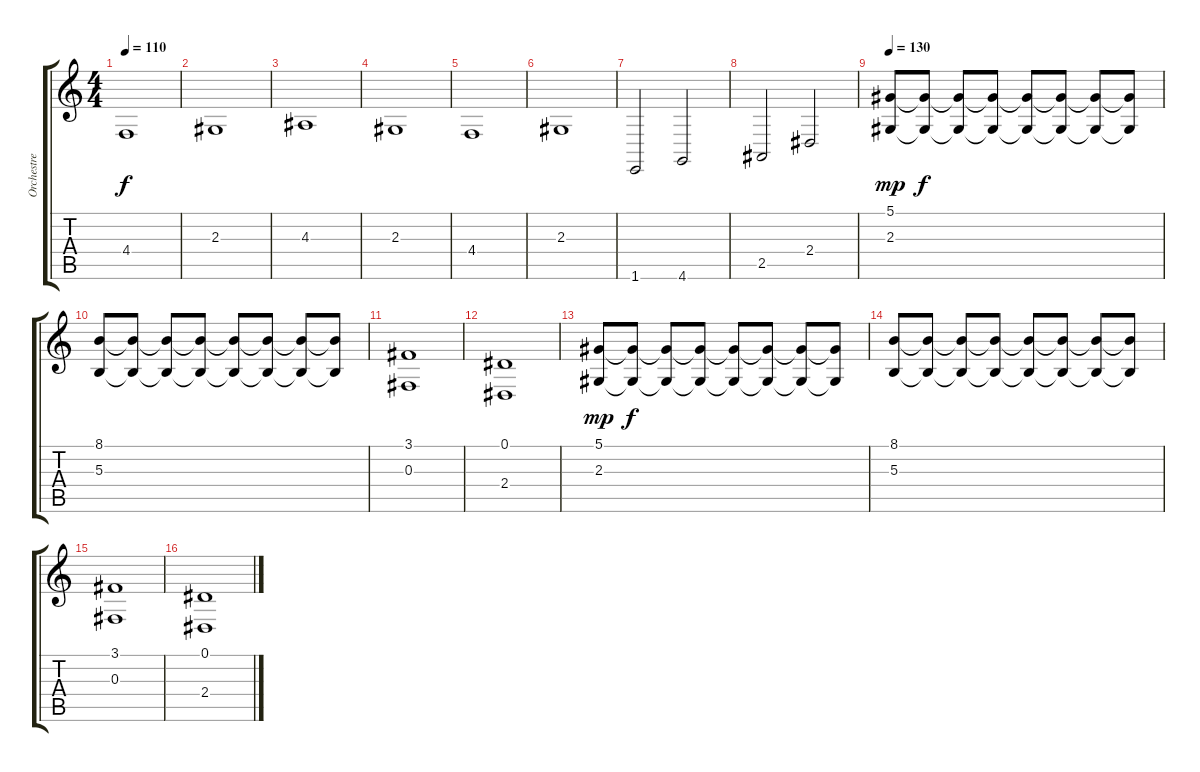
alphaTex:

\track ("Orchestre" "Orchestre") {instrument lead1square}
\staff {score tabs}
\tuning (Eb4 Bb3 Gb3 Db3 Ab2 Eb2) {hide}
\ts (4 4)
\tempo 110
\clef g2
\ks c
4.4.1{dy f} |
2.3.1 |
4.3.1 |
2.3.1 |
4.4.1 |
2.3.1 |
1.6.2 4.6.2 |
2.5.2 2.4.2 |
\tempo 130
(5.1 2.3).8{dy mp} (5.1{t} 2.3{t}).8{dy f} (5.1{t} 2.3{t}).8 (5.1{t} 2.3{t}).8 (5.1{t} 2.3{t}).8 (5.1{t} 2.3{t}).8 (5.1{t} 2.3{t}).8 (5.1{t} 2.3{t}).8 |
(8.1 5.3).8 (8.1{t} 5.3{t}).8 (8.1{t} 5.3{t}).8 (8.1{t} 5.3{t}).8 (8.1{t} 5.3{t}).8 (8.1{t} 5.3{t}).8 (8.1{t} 5.3{t}).8 (8.1{t} 5.3{t}).8 |
(3.1 0.3).1 |
(0.1 2.4).1 |
(5.1 2.3).8{dy mp} (5.1{t} 2.3{t}).8{dy f} (5.1{t} 2.3{t}).8 (5.1{t} 2.3{t}).8 (5.1{t} 2.3{t}).8 (5.1{t} 2.3{t}).8 (5.1{t} 2.3{t}).8 (5.1{t} 2.3{t}).8 |
(8.1 5.3).8 (8.1{t} 5.3{t}).8 (8.1{t} 5.3{t}).8 (8.1{t} 5.3{t}).8 (8.1{t} 5.3{t}).8 (8.1{t} 5.3{t}).8 (8.1{t} 5.3{t}).8 (8.1{t} 5.3{t}).8 |
(3.1 0.3).1 |
(0.1 2.4).1
